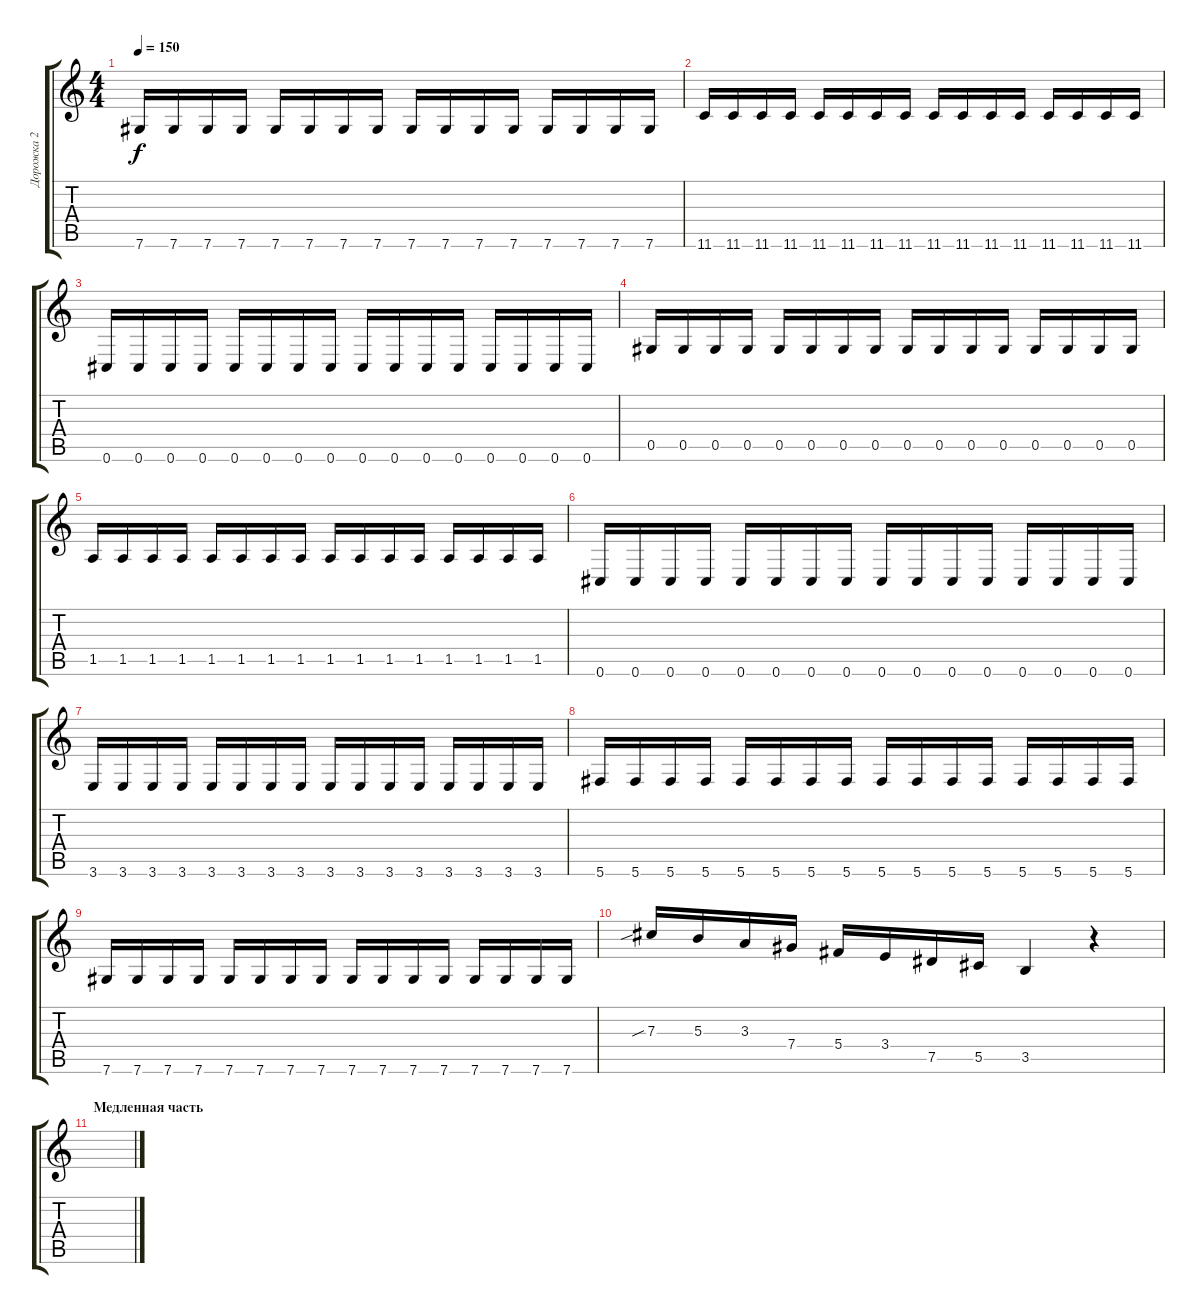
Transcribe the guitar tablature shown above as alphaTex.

\track ("Дорожка 2" "Дорожка 2") {instrument distortionguitar}
\staff {score tabs}
\tuning (Eb4 Bb3 Gb3 Db3 Ab2 Db2) {hide}
\ts (4 4)
\tempo 150
\clef g2
\ks c
7.6.16{dy f} 7.6.16 7.6.16 7.6.16 7.6.16 7.6.16 7.6.16 7.6.16 7.6.16 7.6.16 7.6.16 7.6.16 7.6.16 7.6.16 7.6.16 7.6.16 |
11.6.16 11.6.16 11.6.16 11.6.16 11.6.16 11.6.16 11.6.16 11.6.16 11.6.16 11.6.16 11.6.16 11.6.16 11.6.16 11.6.16 11.6.16 11.6.16 |
0.6.16 0.6.16 0.6.16 0.6.16 0.6.16 0.6.16 0.6.16 0.6.16 0.6.16 0.6.16 0.6.16 0.6.16 0.6.16 0.6.16 0.6.16 0.6.16 |
0.5.16 0.5.16 0.5.16 0.5.16 0.5.16 0.5.16 0.5.16 0.5.16 0.5.16 0.5.16 0.5.16 0.5.16 0.5.16 0.5.16 0.5.16 0.5.16 |
1.5.16 1.5.16 1.5.16 1.5.16 1.5.16 1.5.16 1.5.16 1.5.16 1.5.16 1.5.16 1.5.16 1.5.16 1.5.16 1.5.16 1.5.16 1.5.16 |
0.6.16 0.6.16 0.6.16 0.6.16 0.6.16 0.6.16 0.6.16 0.6.16 0.6.16 0.6.16 0.6.16 0.6.16 0.6.16 0.6.16 0.6.16 0.6.16 |
3.6.16 3.6.16 3.6.16 3.6.16 3.6.16 3.6.16 3.6.16 3.6.16 3.6.16 3.6.16 3.6.16 3.6.16 3.6.16 3.6.16 3.6.16 3.6.16 |
5.6.16 5.6.16 5.6.16 5.6.16 5.6.16 5.6.16 5.6.16 5.6.16 5.6.16 5.6.16 5.6.16 5.6.16 5.6.16 5.6.16 5.6.16 5.6.16 |
7.6.16 7.6.16 7.6.16 7.6.16 7.6.16 7.6.16 7.6.16 7.6.16 7.6.16 7.6.16 7.6.16 7.6.16 7.6.16 7.6.16 7.6.16 7.6.16 |
7.3{sib}.16 5.3.16 3.3.16 7.4.16 5.4.16 3.4.16 7.5.16 5.5.16 3.5.4 r.4 |
\section ("" "Медленная часть")
